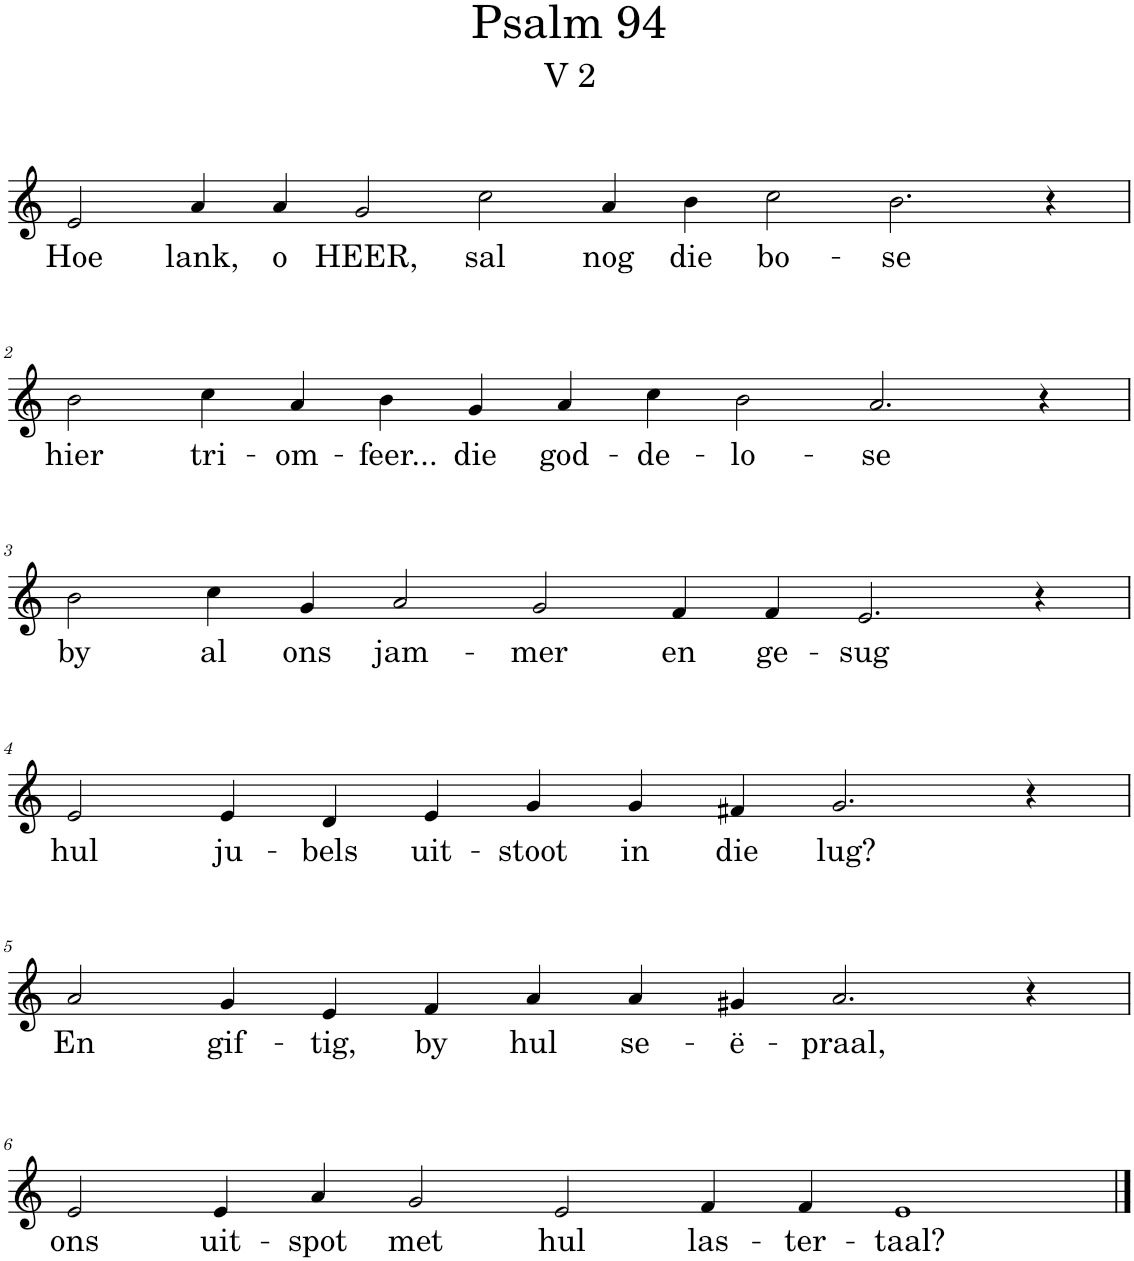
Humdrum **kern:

**kern	**text
*part1	*part1
*staff1	*staff1
*I"Pipe Organ	*
*I'Org.	*
*clefG2	*
*k[]	*
*M16/4	*
=1	=1
!	!LO:LY:b
2e/	Hoe
!	!LO:LY:b
4a/	lank,
!	!LO:LY:b
4a/	o
!	!LO:LY:b
2g/	HEER,
!	!LO:LY:b
2cc\	sal
!	!LO:LY:b
4a/	nog
!	!LO:LY:b
4b\	die
!	!LO:LY:b
2cc\	bo-
!	!LO:LY:b
2.b\	-se
4r	.
!!LO:LB:g=z
=2	=2
*M14/4	*
!	!LO:LY:b
2b\	hier
!	!LO:LY:b
4cc\	tri-
!	!LO:LY:b
4a/	-om-
!	!LO:LY:b
4b\	-feer...
!	!LO:LY:b
4g/	die
!	!LO:LY:b
4a/	god-
!	!LO:LY:b
4cc\	-de-
!	!LO:LY:b
2b\	-lo-
!	!LO:LY:b
2.a/	-se
4r	.
!!LO:LB:g=z
=3	=3
!	!LO:LY:b
2b\	by
!	!LO:LY:b
4cc\	al
!	!LO:LY:b
4g/	ons
!	!LO:LY:b
2a/	jam-
!	!LO:LY:b
2g/	-mer
!	!LO:LY:b
4f/	en
!	!LO:LY:b
4f/	ge-
!	!LO:LY:b
2.e/	-sug
4r	.
!!LO:LB:g=z
=4	=4
*M12/4	*
!	!LO:LY:b
2e/	hul
!	!LO:LY:b
4e/	ju-
!	!LO:LY:b
4d/	-bels
!	!LO:LY:b
4e/	uit-
!	!LO:LY:b
4g/	-stoot
!	!LO:LY:b
4g/	in
!	!LO:LY:b
4f#X/	die
!	!LO:LY:b
2.g/	lug?
4r	.
!!LO:LB:g=z
=5	=5
!	!LO:LY:b
2a/	En
!	!LO:LY:b
4g/	gif-
!	!LO:LY:b
4e/	-tig,
!	!LO:LY:b
4f/	by
!	!LO:LY:b
4a/	hul
!	!LO:LY:b
4a/	se-
!	!LO:LY:b
4g#X/	-ë-
!	!LO:LY:b
2.a/	-praal,
4r	.
!!LO:LB:g=z
=6	=6
*M14/4	*
!	!LO:LY:b
2e/	ons
!	!LO:LY:b
4e/	uit-
!	!LO:LY:b
4a/	-spot
!	!LO:LY:b
2g/	met
!	!LO:LY:b
2e/	hul
!	!LO:LY:b
4f/	las-
!	!LO:LY:b
4f/	-ter-
!	!LO:LY:b
1e	-taal?
==	==
*-	*-
